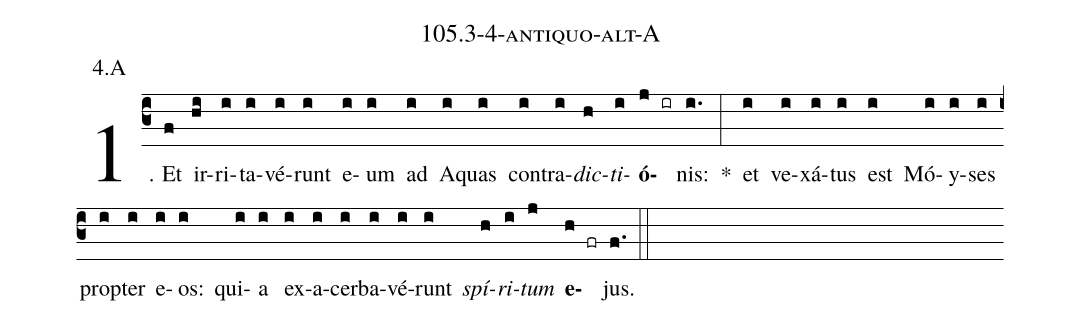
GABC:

name: 105.3-4-antiquo-alt-A;
annotation: 4.A;
%%
(c3)1. Et(f) ir(hi)ri(i)ta(i)vé(i)runt(i) e(i)um(i) ad(i) A(i)quas(i) con(i)tra(i)<i>dic</i>(h)<i>ti</i>(i)<b>ó</b>(j ir)nis:(i.) *(:) et(i) ve(i)xá(i)tus(i) est(i) Mó(i)y(i)ses(i) prop(i)ter(i) e(i)os:(i) qui(i)a(i) ex(i)a(i)cer(i)ba(i)vé(i)runt(i) <i>spí</i>(h)<i>ri</i>(i)<i>tum</i>(j) <b>e</b>(h fr)jus.(f.) (::)


%E(i) u(h) o(i) u(j) a(h) e.(f.) (::)
